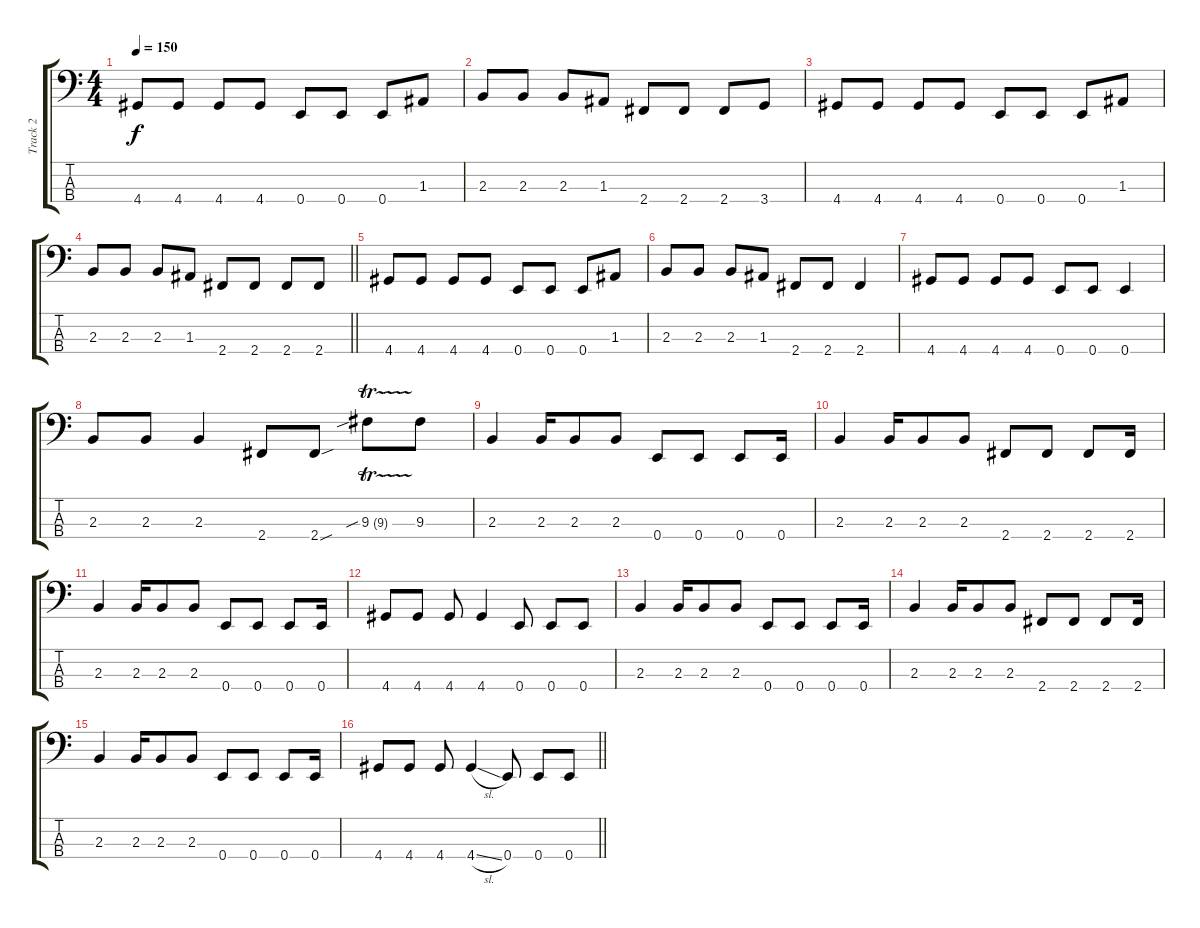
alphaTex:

\track ("Track 2" "Track 2") {instrument electricbassfinger}
\staff {score tabs}
\tuning (G2 D2 A1 E1) {hide}
\ts (4 4)
\tempo 150
\clef f4
\ks c
4.4.8{dy f} 4.4.8 4.4.8 4.4.8 0.4.8 0.4.8 0.4.8 1.3.8 |
2.3.8 2.3.8 2.3.8 1.3.8 2.4.8 2.4.8 2.4.8 3.4.8 |
4.4.8 4.4.8 4.4.8 4.4.8 0.4.8 0.4.8 0.4.8 1.3.8 |
\barLineRight lightlight
2.3.8 2.3.8 2.3.8 1.3.8 2.4.8 2.4.8 2.4.8 2.4.8 |
4.4.8 4.4.8 4.4.8 4.4.8 0.4.8 0.4.8 0.4.8 1.3.8 |
2.3.8 2.3.8 2.3.8 1.3.8 2.4.8 2.4.8 2.4.4 |
4.4.8 4.4.8 4.4.8 4.4.8 0.4.8 0.4.8 0.4.4 |
2.3.8 2.3.8 2.3.4 2.4.8 2.4{sou}.8 9.3{tr (9 16) sib}.8 9.3.8 |
2.3.4 2.3.16 2.3.8 2.3.8 0.4.8 0.4.8 0.4.8 0.4.16 |
2.3.4 2.3.16 2.3.8 2.3.8 2.4.8 2.4.8 2.4.8 2.4.16 |
2.3.4 2.3.16 2.3.8 2.3.8 0.4.8 0.4.8 0.4.8 0.4.16 |
4.4.8 4.4.8 4.4.8 4.4.4 0.4.8 0.4.8 0.4.8 |
2.3.4 2.3.16 2.3.8 2.3.8 0.4.8 0.4.8 0.4.8 0.4.16 |
2.3.4 2.3.16 2.3.8 2.3.8 2.4.8 2.4.8 2.4.8 2.4.16 |
2.3.4 2.3.16 2.3.8 2.3.8 0.4.8 0.4.8 0.4.8 0.4.16 |
\barLineRight lightlight
4.4.8 4.4.8 4.4.8 4.4{sl}.4 0.4.8 0.4.8 0.4.8
